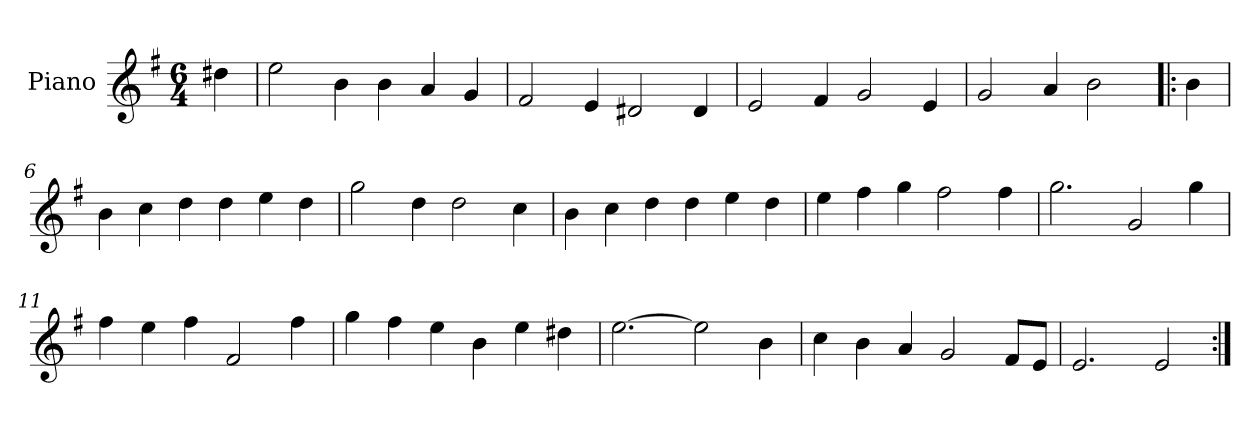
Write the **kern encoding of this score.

**kern
*part1
*staff1
*I"Piano
*I'Pno.
*clefG2
*k[f#]
*M6/4
=
4dd#X\
=1
2ee\
4b\
4b\
4a/
4g/
=2
2f#/
4e/
2d#X/
4d#/
=3
2e/
4f#/
2g/
4e/
=4
2g/
4a/
2b\
=5!|:
4b\
!!LO:LB:g=z
=6
4b\
4cc\
4dd\
4dd\
4ee\
4dd\
=7
2gg\
4dd\
2dd\
4cc\
=8
4b\
4cc\
4dd\
4dd\
4ee\
4dd\
=9
4ee\
4ff#\
4gg\
2ff#\
4ff#\
=10
2.gg\
2g/
4gg\
=11
4ff#\
4ee\
4ff#\
2f#/
4ff#\
!!LO:LB:g=z
=12
4gg\
4ff#\
4ee\
4b\
4ee\
4dd#X\
=13
[2.ee\
2ee\]
4b\
=14
4cc\
4b\
4a/
2g/
8f#/L
8e/J
=15
2.e/
2e/
=:|!
*-
